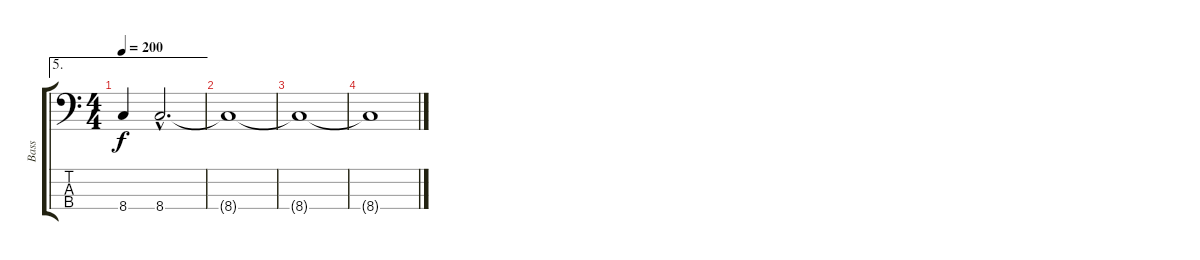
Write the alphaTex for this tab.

\track ("Bass" "Bass") {instrument electricbasspick}
\staff {score tabs}
\tuning (G2 D2 A1 E1) {hide}
\ae 5
\ts (4 4)
\tempo 200
\clef f4
\ks c
8.4.4{dy f volume 0} 8.4{hac}.2{d} |
8.4{t}.1 |
8.4{t}.1 |
8.4{t}.1
